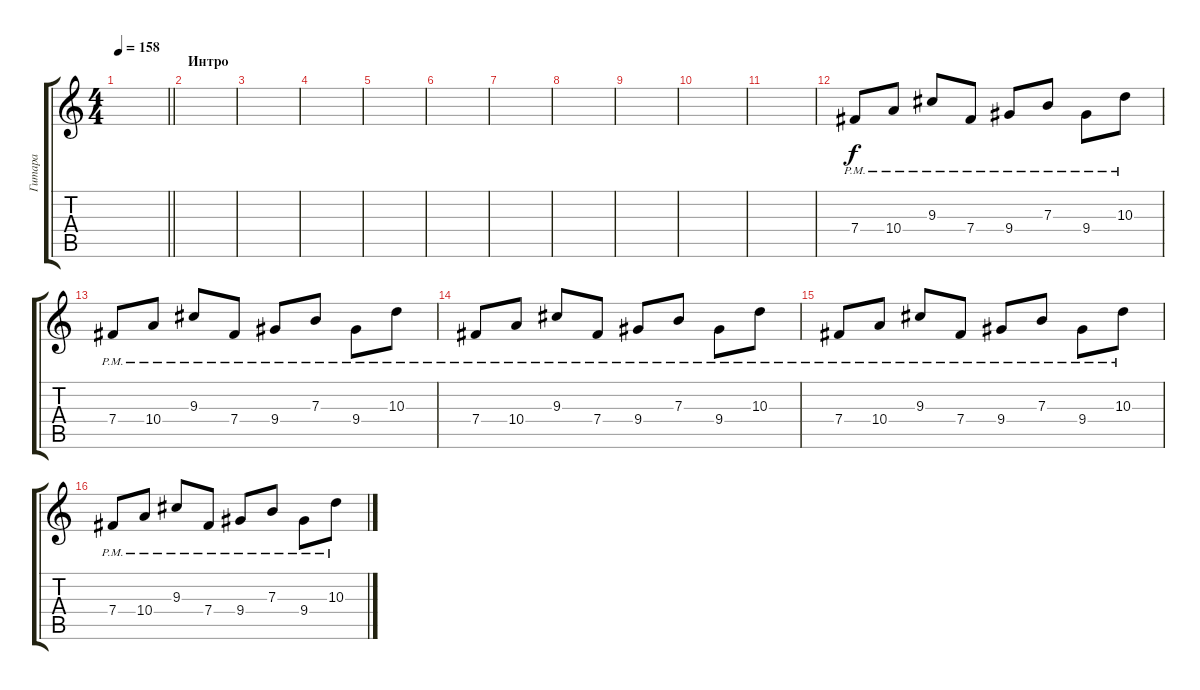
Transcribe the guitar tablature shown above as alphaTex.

\track ("Гитара" "Гитара") {instrument distortionguitar}
\staff {score tabs}
\tuning (Db4 Ab3 E3 B2 Gb2 B1) {hide}
\ts (4 4)
\tempo 158
\clef g2
\barLineRight lightlight
\ks c
|
\section ("" "Интро")
|
|
|
|
|
|
|
|
|
|
7.4{pm}.8 10.4{pm}.8 9.3{pm}.8 7.4{pm}.8 9.4{pm}.8 7.3{pm}.8 9.4{pm}.8 10.3{pm}.8 |
7.4{pm}.8 10.4{pm}.8 9.3{pm}.8 7.4{pm}.8 9.4{pm}.8 7.3{pm}.8 9.4{pm}.8 10.3{pm}.8 |
7.4{pm}.8 10.4{pm}.8 9.3{pm}.8 7.4{pm}.8 9.4{pm}.8 7.3{pm}.8 9.4{pm}.8 10.3{pm}.8 |
7.4{pm}.8 10.4{pm}.8 9.3{pm}.8 7.4{pm}.8 9.4{pm}.8 7.3{pm}.8 9.4{pm}.8 10.3{pm}.8 |
7.4{pm}.8 10.4{pm}.8 9.3{pm}.8 7.4{pm}.8 9.4{pm}.8 7.3{pm}.8 9.4{pm}.8 10.3{pm}.8
